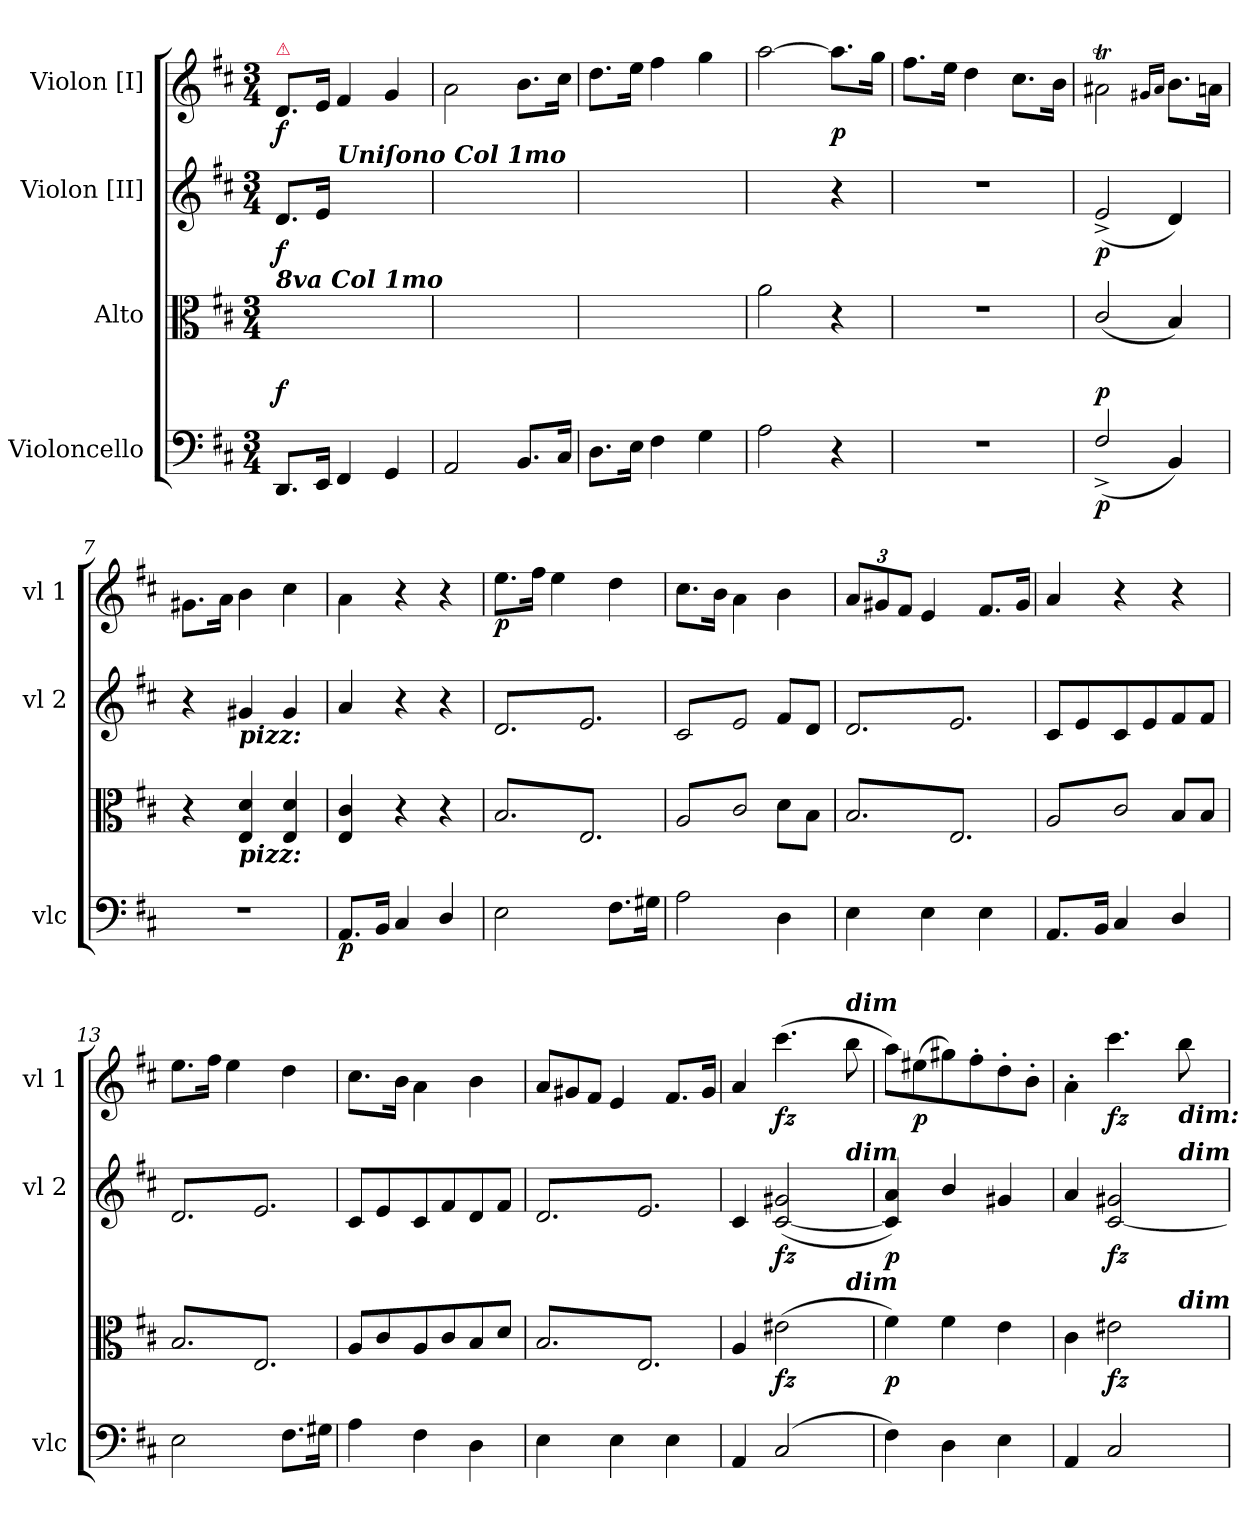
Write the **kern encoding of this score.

**kern	**dynam	**kern	**dynam	**kern	**dynam	**kern	**dynam
*part4	*part4	*part3	*part3	*part2	*part2	*part1	*part1
*staff4	*staff4	*staff3	*staff3	*staff2	*staff2	*staff1	*staff1
*I"Violoncello	*	*I"Alto	*	*I"Violon [II]	*	*I"Violon [I]	*
*I'vlc	*	*	*	*I'vl 2	*	*I'vl 1	*
*clefF4	*	*clefC3	*	*clefG2	*	*clefG2	*
*k[f#c#]	*	*k[f#c#]	*	*k[f#c#]	*	*k[f#c#]	*
*M3/4	*	*M3/4	*	*M3/4	*	*M3/4	*
=1	=1	=1	=1	=1	=1	=1	=1
!	!	!	!	!	!	!LO:TX:a:Bi:color=crimson:t=⚠	!
!	!	!LO:TX:a:Bi:t=8va Col 1mo	!	!	!	!	!
8.DD/L	.	8.D\Lyy	f	8.d/L	f	8.d/L	f
16EE/Jk	.	16E\Jkyy	.	16e/Jk	.	16e/Jk	.
!	!	!	!	!LO:TX:a:Bi:t=Uniſono Col 1mo	!	!	!
4FF#/	.	4F#\yy	.	4f#/yy	.	4f#/	.
4GG/	.	4G\yy	.	4g/yy	.	4g/	.
=2	=2	=2	=2	=2	=2	=2	=2
2AA/	.	2A\yy	.	2a\yy	.	2a\	.
8.BB/L	.	8.B\Lyy	.	8.b\Lyy	.	8.b\L	.
16C#/Jk	.	16c#\Jkyy	.	16cc#\Jkyy	.	16cc#\Jk	.
=3	=3	=3	=3	=3	=3	=3	=3
8.D\L	.	8.d\Lyy	.	8.dd\Lyy	.	8.dd\L	.
16E\Jk	.	16e\Jkyy	.	16ee\Jkyy	.	16ee\Jk	.
4F#\	.	4f#\yy	.	4ff#\yy	.	4ff#\	.
4G\	.	4g\yy	.	4gg\yy	.	4gg\	.
=4	=4	=4	=4	=4	=4	=4	=4
2A\	.	2a\	.	2aa\yy	.	[2aa\	.
4r	.	4r	.	4r	.	8.aa\L]	p
.	.	.	.	.	.	16gg\Jk	.
=5	=5	=5	=5	=5	=5	=5	=5
2.r	.	2.r	.	2.r	.	8.ff#\L	.
.	.	.	.	.	.	16ee\Jk	.
.	.	.	.	.	.	4dd\	.
.	.	.	.	.	.	8.cc#\L	.
.	.	.	.	.	.	16b\Jk	.
=6	=6	=6	=6	=6	=6	=6	=6
(<2F#^>/	p	(<2c#/	p	(<2e^>/	p	2a#Xt\	.
.	.	.	.	.	.	16qqg#X/LL	.
.	.	.	.	.	.	16qqa#/JJ	.
4BB/)	.	4B/)	.	4d/)	.	8.b\L	.
.	.	.	.	.	.	16an\Jk	.
=7	=7	=7	=7	=7	=7	=7	=7
2.r	.	4r	.	4r	.	8.g#X\L	.
.	.	.	.	.	.	16a\Jk	.
!	!	!	!	!LO:TX:b:Bi:t=pizz&colon;	!	!	!
!	!	!LO:TX:b:Bi:t=pizz&colon;	!	!	!	!	!
.	.	4E/ 4d/	.	4g#X/	.	4b\	.
.	.	4E/ 4d/	.	4g#/	.	4cc#\	.
=8	=8	=8	=8	=8	=8	=8	=8
8.AA/L	p	4E/ 4c#/	.	4a/	.	4a\	.
16BB/Jk	.	.	.	.	.	.	.
4C#/	.	4r	.	4r	.	4r	.
4D/	.	4r	.	4r	.	4r	.
=9	=9	=9	=9	=9	=9	=9	=9
!	!	!	!	!LO:TX:a:Bi:t=arco	!	!	!
!	!	!LO:TX:a:Bi:t=arco	!	!	!	!	!
*	*	*tremolo	*	*	*	*	*
*	*	*	*	*tremolo	*	*	*
2E\	.	8B/L	.	8d/L	.	8.ee\L	p
.	.	8E/	.	8e/	.	.	.
.	.	.	.	.	.	16ff#\Jk	.
.	.	8B/	.	8d/	.	4ee\	.
.	.	8E/	.	8e/	.	.	.
8.F#\L	.	8B/	.	8d/	.	4dd\	.
.	.	8E/J	.	8e/J	.	.	.
16G#X\Jk	.	.	.	.	.	.	.
=10	=10	=10	=10	=10	=10	=10	=10
2A\	.	8A/L	.	8c#/L	.	8.cc#\L	.
.	.	8c#/	.	8e/	.	.	.
.	.	.	.	.	.	16b\Jk	.
.	.	8A/	.	8c#/	.	4a\	.
.	.	8c#/J	.	8e/J	.	.	.
*	*	*	*	*Xtremolo	*	*	*
*	*	*Xtremolo	*	*	*	*	*
4D\	.	8d\L	.	8f#/L	.	4b\	.
.	.	8B\J	.	8d/J	.	.	.
=11	=11	=11	=11	=11	=11	=11	=11
*	*	*tremolo	*	*	*	*	*
*	*	*	*	*tremolo	*	*	*
4E\	.	8B/L	.	8d/L	.	12a/L	.
.	.	.	.	.	.	12g#X/	.
.	.	8E/	.	8e/	.	.	.
.	.	.	.	.	.	12f#/J	.
4E\	.	8B/	.	8d/	.	4e/	.
.	.	8E/	.	8e/	.	.	.
4E\	.	8B/	.	8d/	.	8.f#/L	.
.	.	8E/J	.	8e/J	.	.	.
*	*	*	*	*Xtremolo	*	*	*
.	.	.	.	.	.	16g#/Jk	.
=12	=12	=12	=12	=12	=12	=12	=12
8.AA/L	.	8A/L	.	8c#/L	.	4a/	.
.	.	8c#/	.	8e/	.	.	.
16BB/Jk	.	.	.	.	.	.	.
4C#/	.	8A/	.	8c#/	.	4r	.
.	.	8c#/J	.	8e/	.	.	.
*	*	*Xtremolo	*	*	*	*	*
4D/	.	8B/L	.	8f#/	.	4r	.
.	.	8B/J	.	8f#/J	.	.	.
=13	=13	=13	=13	=13	=13	=13	=13
*	*	*tremolo	*	*	*	*	*
*	*	*	*	*tremolo	*	*	*
2E\	.	8B/L	.	8d/L	.	8.ee\L	.
.	.	8E/	.	8e/	.	.	.
.	.	.	.	.	.	16ff#\Jk	.
.	.	8B/	.	8d/	.	4ee\	.
.	.	8E/	.	8e/	.	.	.
8.F#\L	.	8B/	.	8d/	.	4dd\	.
.	.	8E/J	.	8e/J	.	.	.
*	*	*	*	*Xtremolo	*	*	*
*	*	*Xtremolo	*	*	*	*	*
16G#X\Jk	.	.	.	.	.	.	.
=14	=14	=14	=14	=14	=14	=14	=14
4A\	.	8A/L	.	8c#/L	.	8.cc#\L	.
.	.	8c#/	.	8e/	.	.	.
.	.	.	.	.	.	16b\Jk	.
4F#\	.	8A/	.	8c#/	.	4a\	.
.	.	8c#/	.	8f#/	.	.	.
4D\	.	8B/	.	8d/	.	4b\	.
.	.	8d/J	.	8f#/J	.	.	.
=15	=15	=15	=15	=15	=15	=15	=15
*	*	*	*	*	*	*Xtuplet	*
*	*	*tremolo	*	*	*	*	*
*	*	*	*	*tremolo	*	*	*
4E\	.	8B/L	.	8d/L	.	12a/L	.
.	.	.	.	.	.	12g#X/	.
.	.	8E/	.	8e/	.	.	.
.	.	.	.	.	.	12f#/J	.
4E\	.	8B/	.	8d/	.	4e/	.
.	.	8E/	.	8e/	.	.	.
4E\	.	8B/	.	8d/	.	8.f#/L	.
.	.	8E/J	.	8e/J	.	.	.
*	*	*	*	*Xtremolo	*	*	*
*	*	*Xtremolo	*	*	*	*	*
.	.	.	.	.	.	16g#/Jk	.
=16	=16	=16	=16	=16	=16	=16	=16
*	*	*^	*	*^	*	*	*
4AA/	.	4A/	2ryy	.	4c#/	2ryy	.	4a/	.
.	.	.	.	.	.	.	.	.	.
(>2C#/	.	(>2e#X\	.	fz	(>[2c#/ 2g#X/	.	fz	(>4.ccc#\	fz
.	.	.	8ryy	.	.	8ryy	.	.	.
!	!	!	!	!	!	!	!	!LO:TX:Bi:t=dim	!
!	!	!	!	!	!	!LO:TX:Bi:t=dim	!	!	!
!	!	!	!LO:TX:Bi:t=dim	!	!	!	!	!	!
.	.	.	8ryy	.	.	8ryy	.	8bb\	.
*	*	*v	*v	*	*	*	*	*	*
*	*	*	*	*v	*v	*	*	*
=17	=17	=17	=17	=17	=17	=17	=17
4F#\)	.	4f#\)	p	4c#]/ 4a/)	p	8aa\L)	.
.	.	.	.	.	.	(>8ee#X\	p
4D\	.	4f#\	.	4b/	.	8gg#X\)	.
.	.	.	.	.	.	8ff#'>\	.
4E\	.	4e\	.	4g#X/	.	8dd'>\	.
.	.	.	.	.	.	8b'>\J	.
=18	=18	=18	=18	=18	=18	=18	=18
*	*	*^	*	*^	*	*	*
4AA/	.	4c#\	2ryy	.	4a/	2ryy	.	4a'>\	.
2C#/	.	2e#X\	.	fz	[2c#/ 2g#X/	.	fz	4.ccc#\	fz
.	.	.	8ryy	.	.	8ryy	.	.	.
!	!	!	!	!	!	!	!	!LO:TX:b:Bi:t=dim&colon;	!
!	!	!	!	!	!	!LO:TX:Bi:t=dim	!	!	!
!	!	!	!LO:TX:Bi:t=dim	!	!	!	!	!	!
.	.	.	8ryy	.	.	8ryy	.	8bb\	.
*	*	*v	*v	*	*	*	*	*	*
*	*	*	*	*v	*v	*	*	*
=	=	=	=	=	=	=	=
*-	*-	*-	*-	*-	*-	*-	*-
